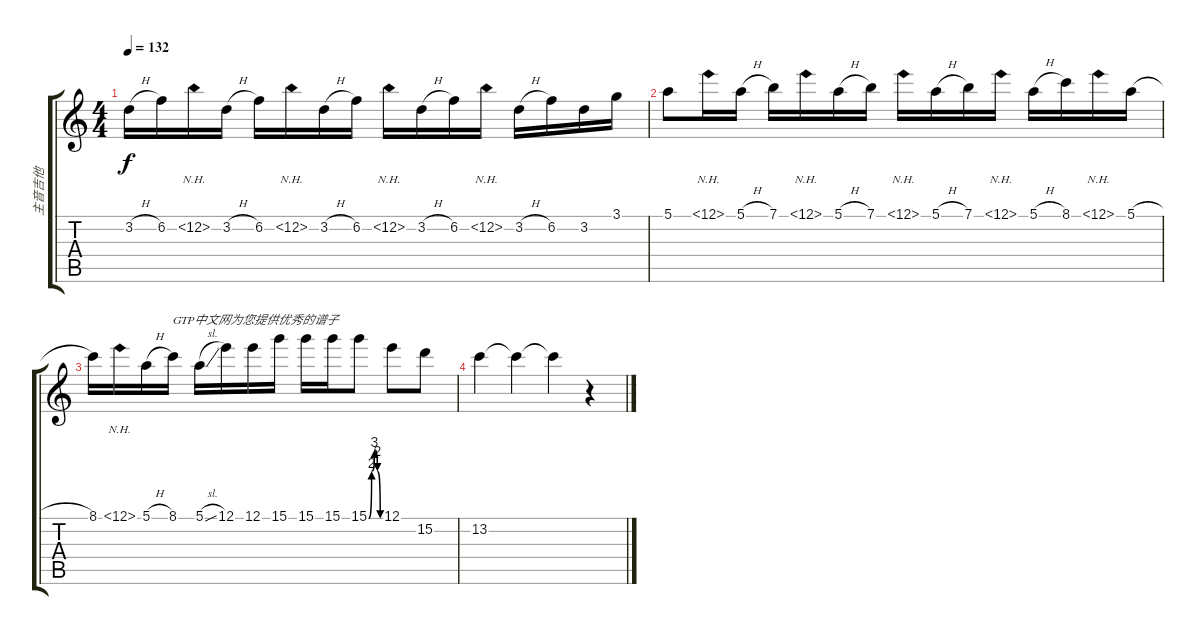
\track ("主音吉他" "主音吉他") {instrument overdrivenguitar}
\staff {score tabs}
\tuning (E4 B3 G3 D3 A2 E2) {hide}
\ts (4 4)
\tempo 132
\clef g2
\ks c
3.2{h}.16{dy f} 6.2.16 12.2{nh}.16 3.2{h}.16 6.2.16 12.2{nh}.16 3.2{h}.16 6.2.16 12.2{nh}.16 3.2{h}.16 6.2.16 12.2{nh}.16 3.2{h}.16 6.2.16 3.2.16 3.1.16 |
5.1.8 12.1{nh}.16 5.1{h}.16 7.1.16 12.1{nh}.16 5.1{h}.16 7.1.16 12.1{nh}.16 5.1{h}.16 7.1.16 12.1{nh}.16 5.1{h}.16 8.1.16 12.1{nh}.16 5.1{h}.16 |
8.1.16 12.1{nh}.16 5.1{h}.16 8.1.16{txt "GTP中文网为您提供优秀的谱子"} 5.1{sl}.16 12.1.16 12.1.16 15.1.16 15.1.16 15.1.16 15.1{be (custom 0 0 15 8 30 12 45 8 60 0)}.8 12.1.8 15.2.8 |
13.2.4 13.2{t}.4 13.2{t}.4 r.4
